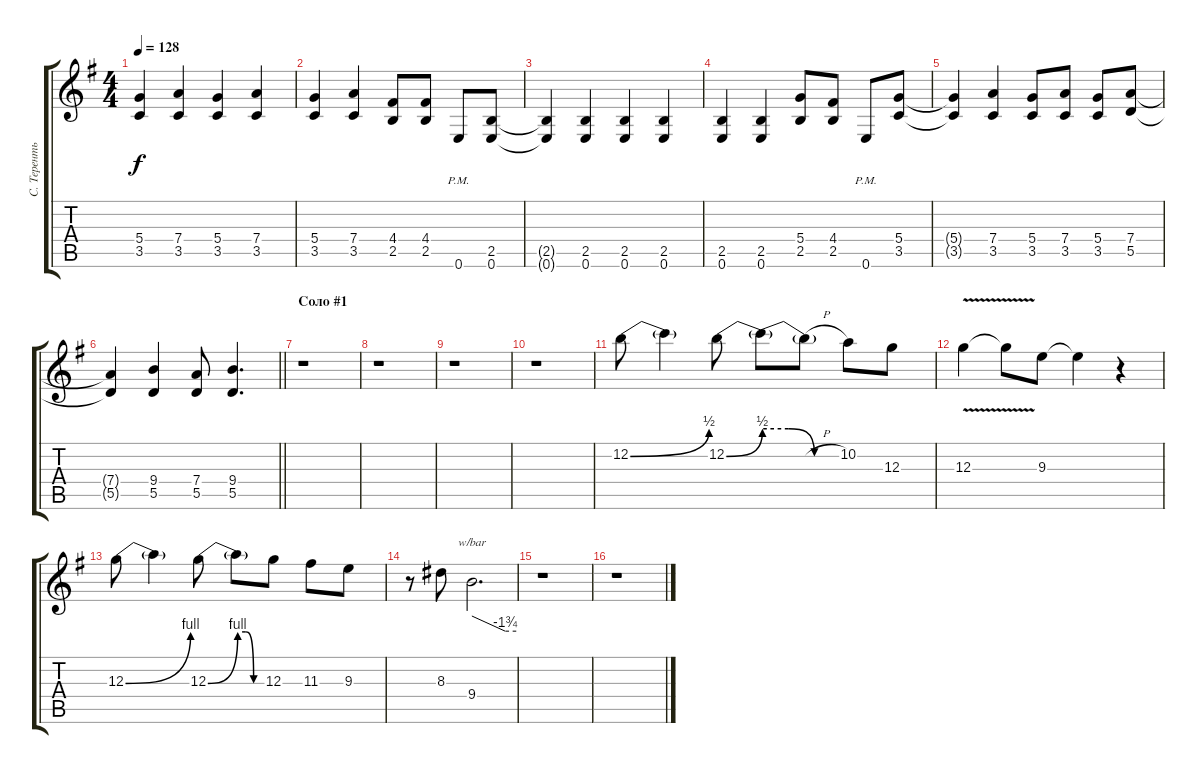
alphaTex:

\track ("С. Терентьев" "С. Теренть") {instrument distortionguitar}
\staff {score tabs}
\tuning (E4 B3 G3 D3 A2 E2) {hide}
\ts (4 4)
\tempo 128
\clef g2
\ks g
(5.4{t} 3.5{t}).4{dy f} (7.4 3.5).4 (5.4 3.5).4 (7.4 3.5).4 |
(5.4 3.5).4 (7.4 3.5).4 (4.4 2.5).8 (4.4 2.5).8 0.6{pm}.8 (2.5 0.6).8 |
(2.5{t} 0.6{t}).4 (2.5 0.6).4 (2.5 0.6).4 (2.5 0.6).4 |
(2.5 0.6).4 (2.5 0.6).4 (5.4 2.5).8 (4.4 2.5).8 0.6{pm}.8 (5.4 3.5).8 |
(5.4{t} 3.5{t}).4 (7.4 3.5).4 (5.4 3.5).8 (7.4 3.5).8 (5.4 3.5).8 (7.4 5.5).8 |
\barLineRight lightlight
(7.4{t} 5.5{t}).4 (9.4 5.5).4 (7.4 5.5).8 (9.4 5.5).4{d} |
\section ("" "Соло #1")
r.1 |
r.1 |
r.1 |
r.1 |
12.2{be (bend 0 0 60 2)}.8 12.2{t}.4 12.2{be (bend 0 0 60 2)}.8 12.2{be (custom 0 2 20 2 40 0 60 0) t}.8 12.2{h t}.8 10.2.8 12.3.8 |
12.3{v}.4 12.3{t}.8 9.3.8 9.3{t}.4 r.4 |
12.3{be (bend 0 0 60 4)}.8 12.3{t}.4 12.3{be (bend 0 0 60 4)}.8 12.3{be (custom 0 4 20 4 40 0 60 0) t}.8 12.3.8 11.3.8 9.3.8 |
r.8 8.3.8 9.4.2{d tbe (custom default 0 0 45 -7 60 -7)} |
r.1 |
r.1
